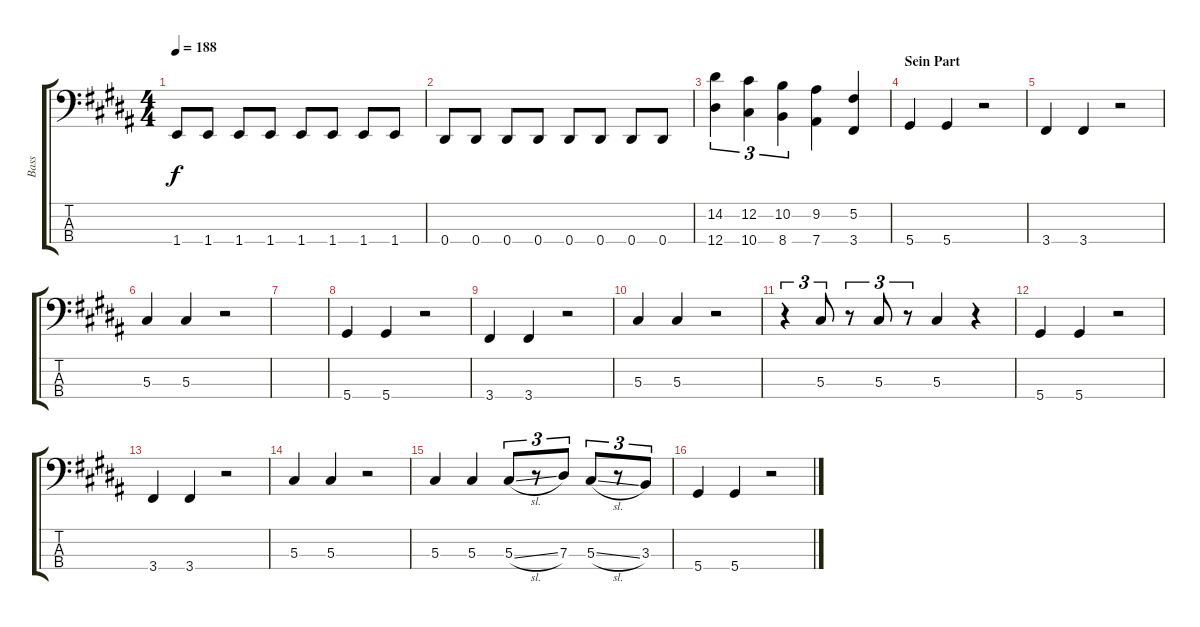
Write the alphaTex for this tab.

\track ("Bass" "Bass") {instrument electricbasspick}
\staff {score tabs}
\tuning (Gb2 Db2 Ab1 Eb1) {hide}
\ts (4 4)
\tempo 188
\clef f4
\ks b
1.4.8{dy f} 1.4.8 1.4.8 1.4.8 1.4.8 1.4.8 1.4.8 1.4.8 |
0.4.8 0.4.8 0.4.8 0.4.8 0.4.8 0.4.8 0.4.8 0.4.8 |
(14.2 12.4).4{tu (3 2)} (12.2 10.4).4{tu (3 2)} (10.2 8.4).4{tu (3 2)} (9.2 7.4).4 (5.2 3.4).4 |
\section ("" "Sein Part")
5.4.4 5.4.4 r.2 |
3.4.4 3.4.4 r.2 |
5.3.4 5.3.4 r.2 |
|
5.4.4 5.4.4 r.2 |
3.4.4 3.4.4 r.2 |
5.3.4 5.3.4 r.2 |
r.4{tu (3 2)} 5.3.8{tu (3 2)} r.8{tu (3 2)} 5.3.8{tu (3 2)} r.8{tu (3 2)} 5.3.4 r.4 |
5.4.4 5.4.4 r.2 |
3.4.4 3.4.4 r.2 |
5.3.4 5.3.4 r.2 |
5.3.4 5.3.4 5.3{sl}.8{tu (3 2)} r.8{tu (3 2)} 7.3.8{tu (3 2)} 5.3{sl}.8{tu (3 2)} r.8{tu (3 2)} 3.3.8{tu (3 2)} |
5.4.4 5.4.4 r.2
